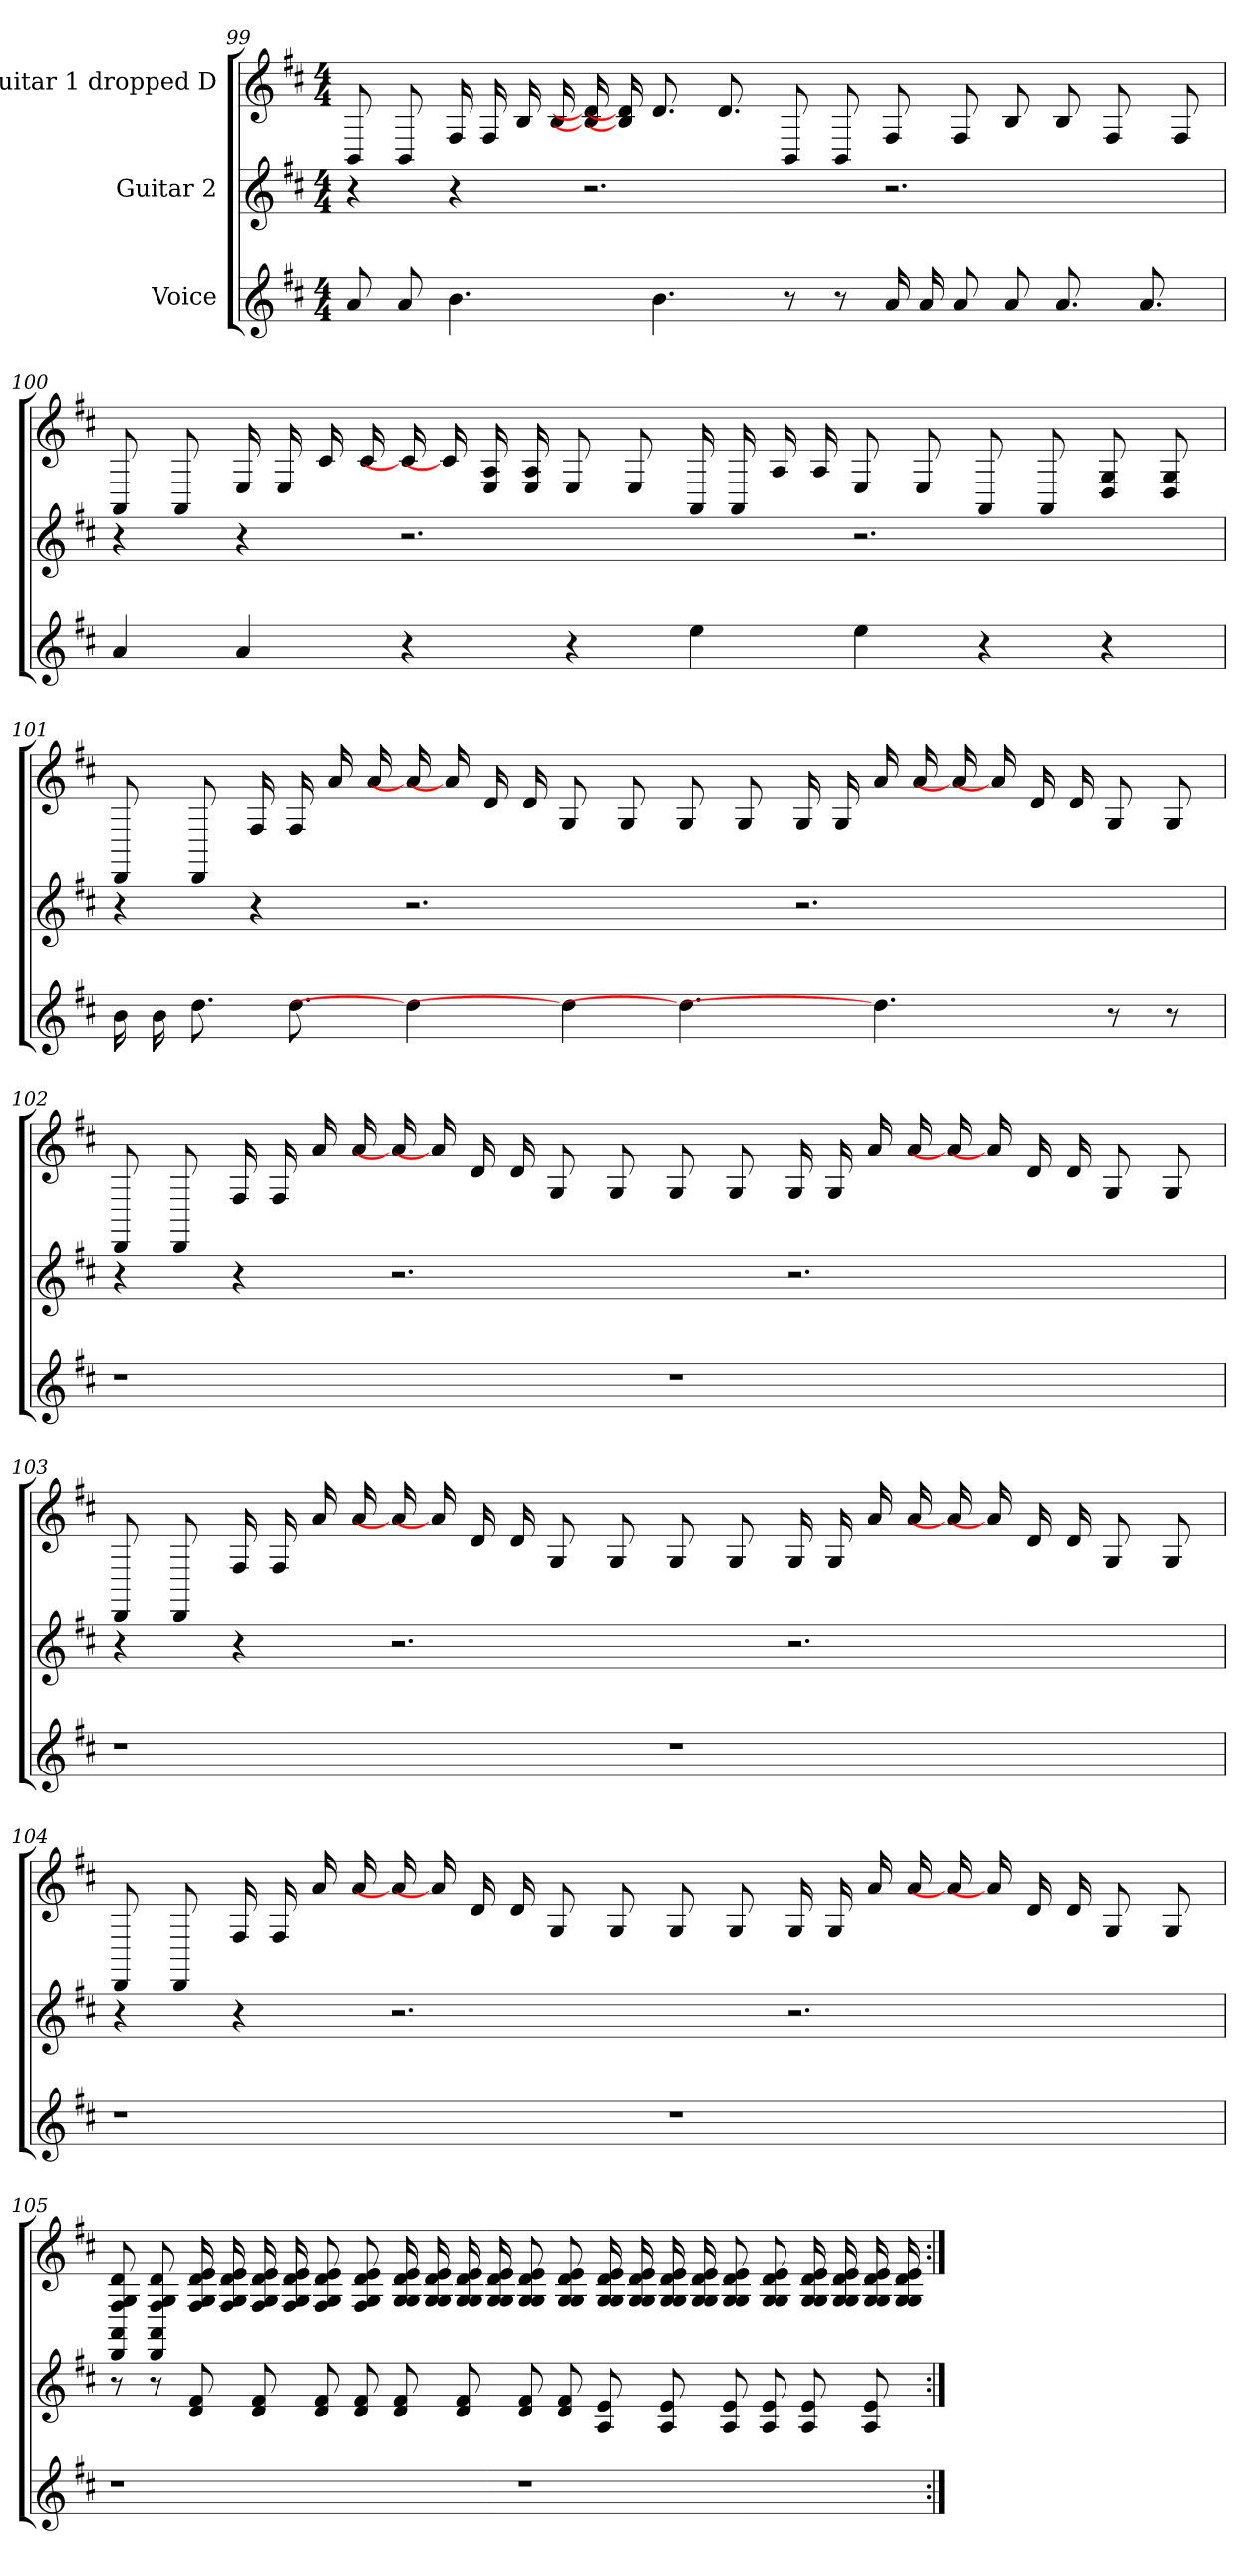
**kern	**kern	**kern
*part3	*part2	*part1
*staff3	*staff2	*staff1
*I"Voice	*I"Guitar 2	*I"Guitar 1 dropped D
*	*	*
*ITrd8c14	*	*
*k[f#c#]	*k[f#c#]	*k[f#c#]
*M4/4	*M4/4	*M4/4
=99	=99	=99
8A	4r	8BB
8A	.	8BB
4.B	4r	16F#
.	.	16F#
.	.	16B
.	.	16B
.	2.r	16d] 16B]
.	.	16d] 16B]
4.B	.	8.d
.	.	8.d
8r	.	8BB
8r	.	8BB
16A	2.r	8F#
16A	.	.
8A	.	8F#
8A	.	8B
8.A	.	8B
.	.	8F#
8.A	.	.
.	.	8F#
=100	=100	=100
4A	4r	8AA
.	.	8AA
4A	4r	16E
.	.	16E
.	.	16c#
.	.	16c#
4r	2.r	16c#]
.	.	16c#]
.	.	16A 16E
.	.	16A 16E
4r	.	8E
.	.	8E
4e	.	16AA
.	.	16AA
.	.	16A
.	.	16A
4e	2.r	8E
.	.	8E
4r	.	8AA
.	.	8AA
4r	.	8G 8D
.	.	8G 8D
=101	=101	=101
16B	4r	8DD
16B	.	.
8.d	.	8DD
.	4r	16F#
8.d	.	16F#
.	.	16a
.	.	16a
4d]	2.r	16a]
.	.	16a]
.	.	16d
.	.	16d
4d]	.	8G
.	.	8G
4.d]	.	8G
.	.	8G
.	2.r	16G
.	.	16G
4.d]	.	16a
.	.	16a
.	.	16a]
.	.	16a]
.	.	16d
.	.	16d
8r	.	8G
8r	.	8G
=102	=102	=102
1r	4r	8DD
.	.	8DD
.	4r	16F#
.	.	16F#
.	.	16a
.	.	16a
.	2.r	16a]
.	.	16a]
.	.	16d
.	.	16d
.	.	8G
.	.	8G
1r	.	8G
.	.	8G
.	2.r	16G
.	.	16G
.	.	16a
.	.	16a
.	.	16a]
.	.	16a]
.	.	16d
.	.	16d
.	.	8G
.	.	8G
=103	=103	=103
1r	4r	8DD
.	.	8DD
.	4r	16F#
.	.	16F#
.	.	16a
.	.	16a
.	2.r	16a]
.	.	16a]
.	.	16d
.	.	16d
.	.	8G
.	.	8G
1r	.	8G
.	.	8G
.	2.r	16G
.	.	16G
.	.	16a
.	.	16a
.	.	16a]
.	.	16a]
.	.	16d
.	.	16d
.	.	8G
.	.	8G
=104	=104	=104
1r	4r	8DD
.	.	8DD
.	4r	16F#
.	.	16F#
.	.	16a
.	.	16a
.	2.r	16a]
.	.	16a]
.	.	16d
.	.	16d
.	.	8G
.	.	8G
1r	.	8G
.	.	8G
.	2.r	16G
.	.	16G
.	.	16a
.	.	16a
.	.	16a]
.	.	16a]
.	.	16d
.	.	16d
.	.	8G
.	.	8G
=105	=105	=105
1r	8r	8d 8G 8F# 8AA 8DD
.	8r	8d 8G 8F# 8AA 8DD
.	8f# 8d	16e 16d 16G 16F#
.	.	16e 16d 16G 16F#
.	8f# 8d	16e 16d 16G 16F#
.	.	16e 16d 16G 16F#
.	8f# 8d	8e 8d 8G 8F#
.	8f# 8d	8e 8d 8G 8F#
.	8f# 8d	16e 16d 16G 16G
.	.	16e 16d 16G 16G
.	8f# 8d	16e 16d 16G 16G
.	.	16e 16d 16G 16G
1r	8f# 8d	8e 8d 8G 8G
.	8f# 8d	8e 8d 8G 8G
.	8e 8A	16e 16d 16G 16G
.	.	16e 16d 16G 16G
.	8e 8A	16e 16d 16G 16G
.	.	16e 16d 16G 16G
.	8e 8A	8e 8d 8G 8G
.	8e 8A	8e 8d 8G 8G
.	8e 8A	16e 16d 16G 16G
.	.	16e 16d 16G 16G
.	8e 8A	16e 16d 16G 16G
.	.	16e 16d 16G 16G
=:|!	=:|!	=:|!
*-	*-	*-
